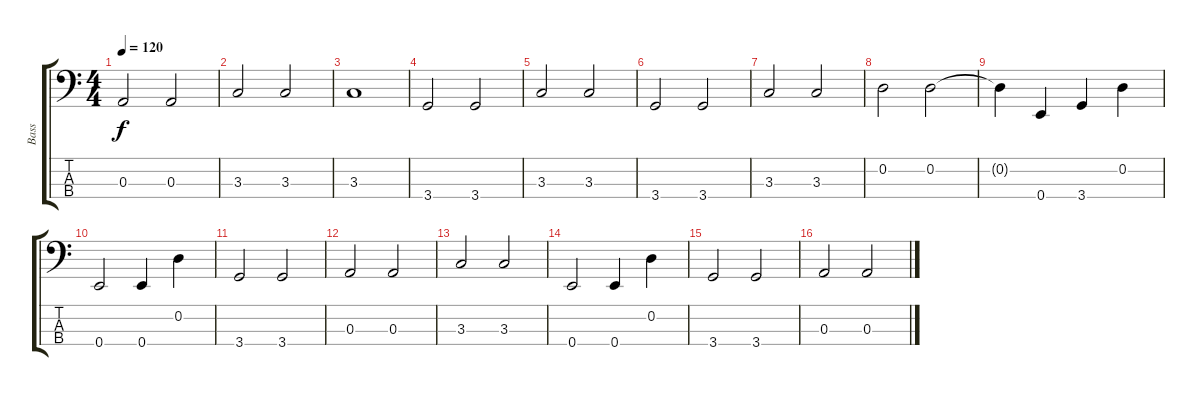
\track ("Bass" "Bass") {instrument electricbasspick}
\staff {score tabs}
\tuning (G2 D2 A1 E1) {hide}
\ts (4 4)
\tempo 120
\clef f4
\ks c
0.3.2{dy f} 0.3.2 |
3.3.2 3.3.2 |
3.3.1 |
3.4.2 3.4.2 |
3.3.2 3.3.2 |
3.4.2 3.4.2 |
3.3.2 3.3.2 |
0.2.2 0.2.2 |
0.2{t}.4 0.4.4 3.4.4 0.2.4 |
0.4.2 0.4.4 0.2.4 |
3.4.2 3.4.2 |
0.3.2 0.3.2 |
3.3.2 3.3.2 |
0.4.2 0.4.4 0.2.4 |
3.4.2 3.4.2 |
0.3.2 0.3.2
